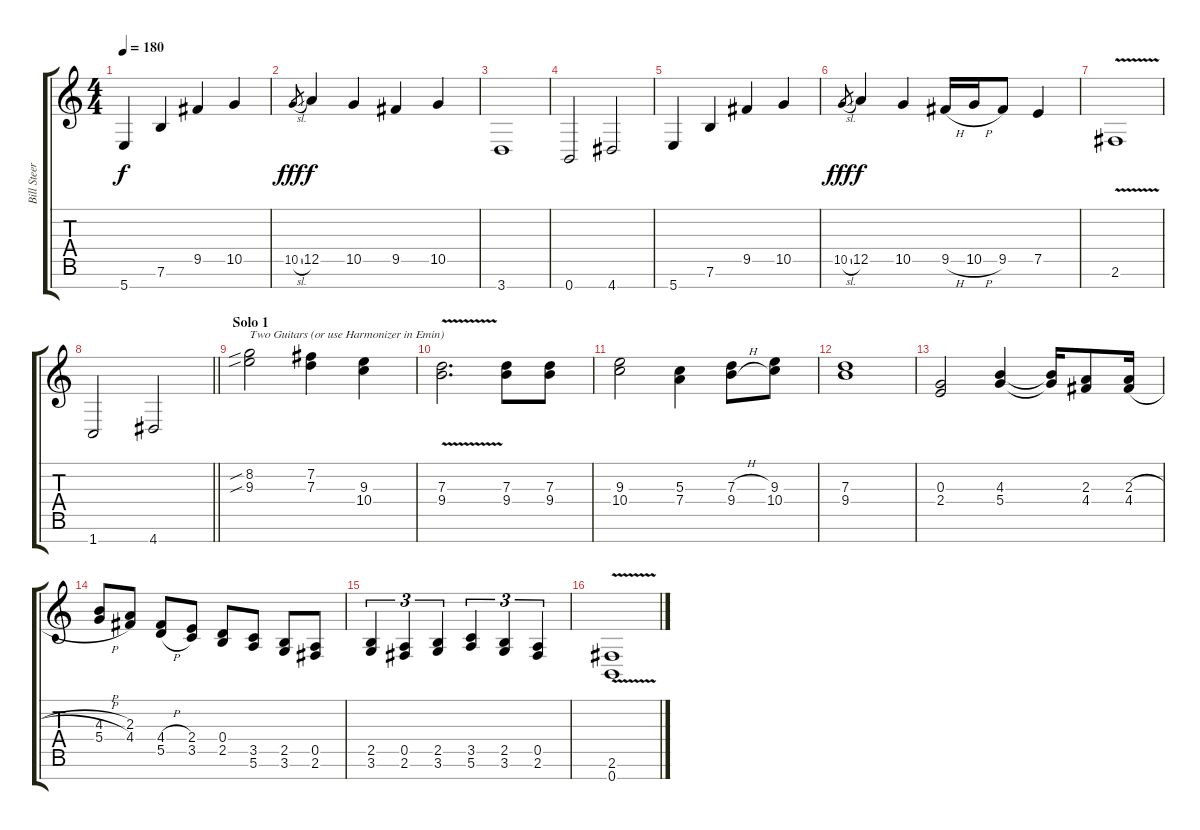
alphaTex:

\track ("Bill Steer" "Bill Steer") {instrument distortionguitar}
\staff {score tabs}
\tuning (E4 B3 G3 D3 A2 E2 B1) {hide}
\ts (4 4)
\tempo 180
\clef g2
\ks c
5.7.4{dy f} 7.6.4 9.5.4 10.5.4 |
10.5{sl}.8{gr dy fff} 12.5.4{dy f} 10.5.4 9.5.4 10.5.4 |
3.7.1 |
0.7.2 4.7.2 |
5.7.4 7.6.4 9.5.4 10.5.4 |
10.5{sl}.8{gr dy fff} 12.5.4{dy f} 10.5.4 9.5{h}.16 10.5{h}.16 9.5.8 7.5.4 |
2.6{v}.1 |
\barLineRight lightlight
1.7.2 4.7.2 |
\section ("" "Solo 1")
(8.2{sib} 9.3{sib}).2{txt "Two Guitars (or use Harmonizer in Emin)"} (7.2 7.3).4 (9.3 10.4).4 |
(7.3{v} 9.4{v}).2{d} (7.3 9.4).8 (7.3 9.4).8 |
(9.3 10.4).2 (5.3 7.4).4 (7.3{h} 9.4{h}).8 (9.3 10.4).8 |
(7.3 9.4).1 |
(0.3 2.4).2 (4.3 5.4).4 (4.3{t} 5.4{t}).16 (2.3 4.4).8 (2.3{h} 4.4{h}).16 |
(4.3{h} 5.4{h}).8 (2.3 4.4).8 (4.4{h} 5.5{h}).8 (2.4 3.5).8 (0.4 2.5).8 (3.5 5.6).8 (2.5 3.6).8 (0.5 2.6).8 |
(2.5 3.6).4{tu (3 2)} (0.5 2.6).4{tu (3 2)} (2.5 3.6).4{tu (3 2)} (3.5 5.6).4{tu (3 2)} (2.5 3.6).4{tu (3 2)} (0.5 2.6).4{tu (3 2)} |
(2.6 0.7{v}).1
